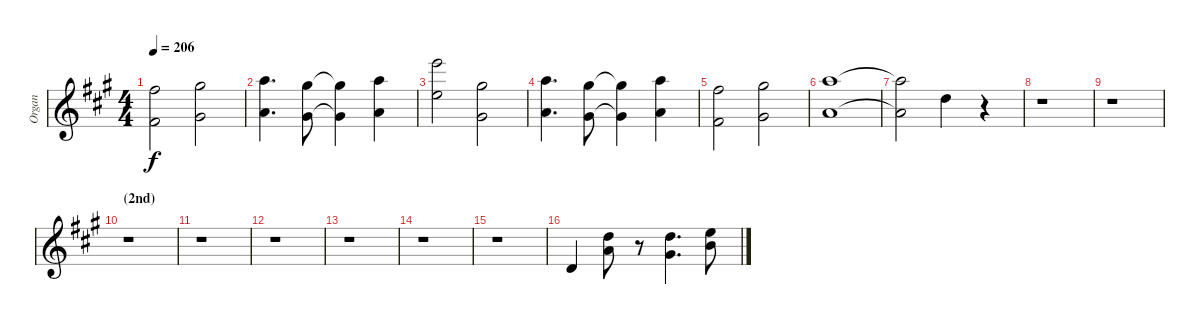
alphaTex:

\track ("Organ" "Organ") {instrument drawbarorgan}
\staff {score}
\tuning (E4 B3 G3 D3 A2 E2 B1) {hide}
\ts (4 4)
\tempo 206
\clef g2
\ks a
(14.1 7.2).2{dy f} (16.1 9.2).2 |
(17.1 10.2).4{d} (16.1 9.2).8 (16.1{t} 9.2{t}).4 (17.1 10.2).4 |
(24.1 17.2).2 (16.1 9.2).2 |
(17.1 10.2).4{d} (16.1 9.2).8 (16.1{t} 9.2{t}).4 (17.1 10.2).4 |
(2.1 19.2).2 (16.1 9.2).2 |
(17.1 10.2).1 |
(17.1{t} 10.2{t}).2 10.1.4 r.4 |
r.1 |
r.1 |
\section ("" "(2nd)")
r.1 |
r.1 |
r.1 |
r.1 |
r.1 |
r.1 |
3.2.4 (5.1 15.2).8 r.8 (10.1 9.2).4{d} (7.1 17.2).8
